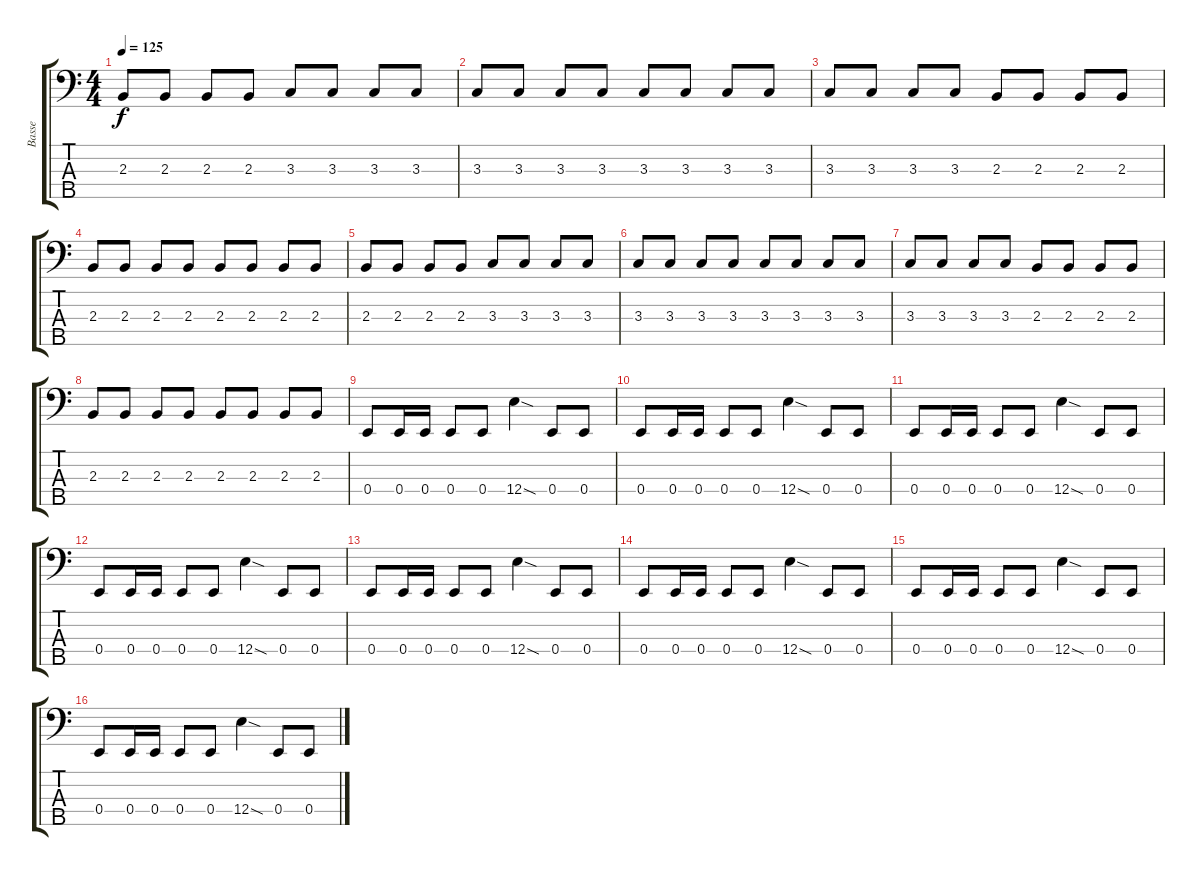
\track ("Basse" "Basse") {instrument electricbasspick}
\staff {score tabs}
\tuning (G2 D2 A1 E1 B0) {hide}
\ts (4 4)
\tempo 125
\clef f4
\ks c
2.3.8{dy f} 2.3.8 2.3.8 2.3.8 3.3.8 3.3.8 3.3.8 3.3.8 |
3.3.8 3.3.8 3.3.8 3.3.8 3.3.8 3.3.8 3.3.8 3.3.8 |
3.3.8 3.3.8 3.3.8 3.3.8 2.3.8 2.3.8 2.3.8 2.3.8 |
2.3.8 2.3.8 2.3.8 2.3.8 2.3.8 2.3.8 2.3.8 2.3.8 |
2.3.8 2.3.8 2.3.8 2.3.8 3.3.8 3.3.8 3.3.8 3.3.8 |
3.3.8 3.3.8 3.3.8 3.3.8 3.3.8 3.3.8 3.3.8 3.3.8 |
3.3.8 3.3.8 3.3.8 3.3.8 2.3.8 2.3.8 2.3.8 2.3.8 |
2.3.8 2.3.8 2.3.8 2.3.8 2.3.8 2.3.8 2.3.8 2.3.8 |
0.4.8 0.4.16 0.4.16 0.4.8 0.4.8 12.4{sod}.4 0.4.8 0.4.8 |
0.4.8 0.4.16 0.4.16 0.4.8 0.4.8 12.4{sod}.4 0.4.8 0.4.8 |
0.4.8 0.4.16 0.4.16 0.4.8 0.4.8 12.4{sod}.4 0.4.8 0.4.8 |
0.4.8 0.4.16 0.4.16 0.4.8 0.4.8 12.4{sod}.4 0.4.8 0.4.8 |
0.4.8 0.4.16 0.4.16 0.4.8 0.4.8 12.4{sod}.4 0.4.8 0.4.8 |
0.4.8 0.4.16 0.4.16 0.4.8 0.4.8 12.4{sod}.4 0.4.8 0.4.8 |
0.4.8 0.4.16 0.4.16 0.4.8 0.4.8 12.4{sod}.4 0.4.8 0.4.8 |
0.4.8 0.4.16 0.4.16 0.4.8 0.4.8 12.4{sod}.4 0.4.8 0.4.8
